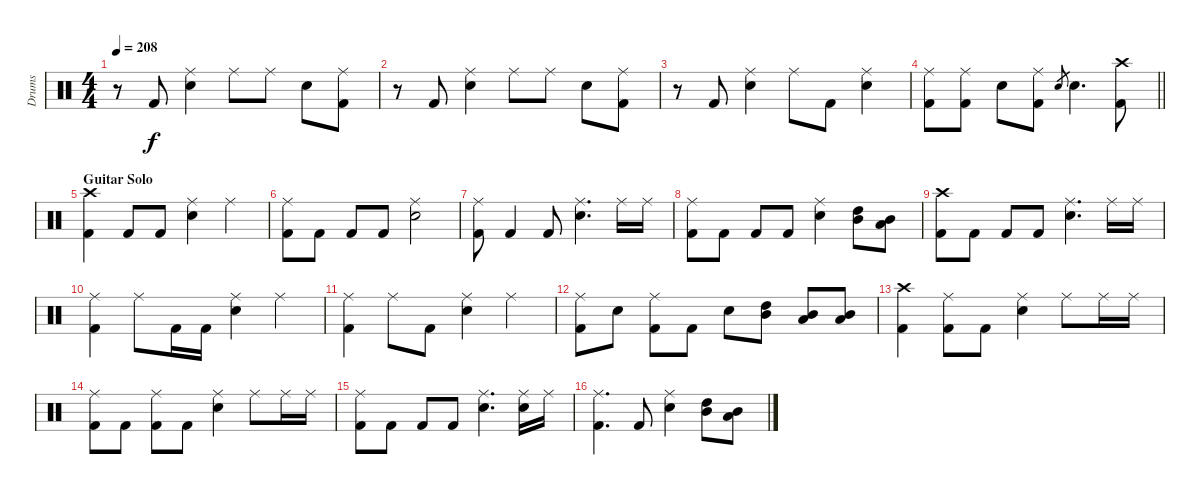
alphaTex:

\track ("Drums" "Drums") {instrument percussion}
\staff {score}
\articulation defaults
\ts (4 4)
\tempo 208
\clef neutral
\ks c
r.8{dy f} "Kick (hit) 2".8 ("Ride (middle)" "Electric Snare (hit)").4 "Ride (middle)".8 "Ride (middle)".8 "Electric Snare (hit)".8 ("Ride (middle)" "Kick (hit) 2").8 |
r.8 "Kick (hit) 2".8 ("Ride (middle)" "Electric Snare (hit)").4 "Ride (middle)".8 "Ride (middle)".8 "Electric Snare (hit)".8 ("Ride (middle)" "Kick (hit) 2").8 |
r.8 "Kick (hit) 2".8 ("Ride (middle)" "Electric Snare (hit)").4 "Ride (middle)".8 "Kick (hit) 2".8 ("Ride (middle)" "Electric Snare (hit)").4 |
\barLineRight lightlight
("Ride (middle)" "Kick (hit) 2").8 ("Ride (middle)" "Kick (hit) 2").8 "Electric Snare (hit)".8 ("Ride (middle)" "Kick (hit) 2").8 "Electric Snare (hit)".8{gr} "Electric Snare (hit)".4{d} ("Crash high (hit)" "Kick (hit) 2").8 |
\section ("" "Guitar Solo")
("Crash high (hit)" "Kick (hit) 2").4 "Kick (hit) 2".8 "Kick (hit) 2".8 ("Ride (middle)" "Electric Snare (hit)").4 "Ride (middle)".4 |
("Ride (middle)" "Kick (hit) 2").8 "Kick (hit) 2".8 "Kick (hit) 2".8 "Kick (hit) 2".8 ("Ride (middle)" "Electric Snare (hit)").2 |
("Ride (middle)" "Kick (hit) 2").8 "Kick (hit) 2".4 "Kick (hit) 2".8 ("Ride (middle)" "Electric Snare (hit)").4{d} "Ride (middle)".16 "Ride (middle)".16 |
("Ride (middle)" "Kick (hit) 2").8 "Kick (hit) 2".8 "Kick (hit) 2".8 "Kick (hit) 2".8 ("Ride (middle)" "Electric Snare (hit)").4 ("High Tom (hit)" "Mid Tom (hit)").8 ("Mid Tom (hit)" "Low Tom (hit)").8 |
("Crash high (hit)" "Kick (hit) 2").8 "Kick (hit) 2".8 "Kick (hit) 2".8 "Kick (hit) 2".8 ("Ride (middle)" "Electric Snare (hit)").4{d} "Ride (middle)".16 "Ride (middle)".16 |
("Ride (middle)" "Kick (hit) 2").4 "Ride (middle)".8 "Kick (hit) 2".16 "Kick (hit) 2".16 ("Ride (middle)" "Electric Snare (hit)").4 "Ride (middle)".4 |
("Ride (middle)" "Kick (hit) 2").4 "Ride (middle)".8 "Kick (hit) 2".8 ("Ride (middle)" "Electric Snare (hit)").4 "Ride (middle)".4 |
("Ride (middle)" "Kick (hit) 2").8 "Electric Snare (hit)".8 ("Ride (middle)" "Kick (hit) 2").8 "Kick (hit) 2".8 "Electric Snare (hit)".8 ("High Tom (hit)" "Mid Tom (hit)").8 ("Mid Tom (hit)" "Low Tom (hit)").8 ("Mid Tom (hit)" "Low Tom (hit)").8 |
("Crash high (hit)" "Kick (hit) 2").4 ("Ride (middle)" "Kick (hit) 2").8 "Kick (hit) 2".8 ("Ride (middle)" "Electric Snare (hit)").4 "Ride (middle)".8 "Ride (middle)".16 "Ride (middle)".16 |
("Ride (middle)" "Kick (hit) 2").8 "Kick (hit) 2".8 ("Ride (middle)" "Kick (hit) 2").8 "Kick (hit) 2".8 ("Ride (middle)" "Electric Snare (hit)").4 "Ride (middle)".8 "Ride (middle)".16 "Ride (middle)".16 |
("Ride (middle)" "Kick (hit) 2").8 "Kick (hit) 2".8 "Kick (hit) 2".8 "Kick (hit) 2".8 ("Ride (middle)" "Electric Snare (hit)").4{d} ("Ride (middle)" "Electric Snare (hit)").16 "Ride (middle)".16 |
("Ride (middle)" "Kick (hit) 2").4{d} "Kick (hit) 2".8 ("Ride (middle)" "Electric Snare (hit)").4 ("High Tom (hit)" "Mid Tom (hit)").8 ("Mid Tom (hit)" "Low Tom (hit)").8
